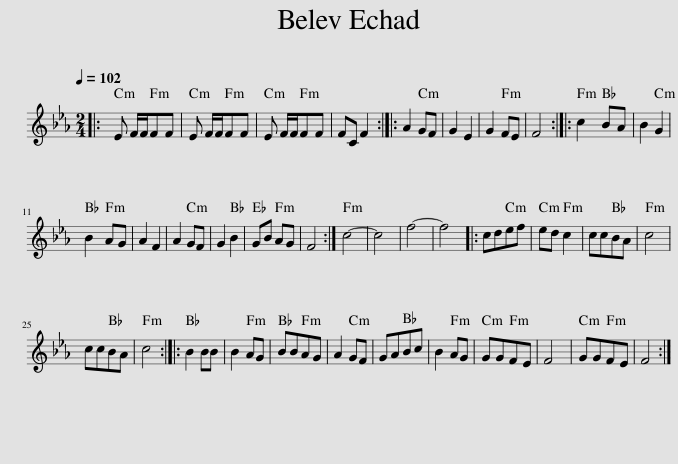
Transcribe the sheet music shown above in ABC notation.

X:1
L:1/8
Q:1/4=102
M:2/4
I:linebreak $
K:Cmin
V:1 treble
V:1
|: E F/F/FF | E F/F/FF | E F/F/FF | FC F2 :: A2 GF | %5
 G2 E2 | G2 FE | F4 :: c2 BA | B2 G2 |$ %10
 B2 AG | A2 F2 | A2 GF | G2 B2 | GB AG | %15
 F4 :| c4- | c4 | f4- | f4 |: %20
 cdef | ed c2 | ccBA | c4 |$ ccBA | %25
 c4 :: B2 BB | B2 AG | BBAG | A2 GF | %30
 GABc | B2 AG | GGFE | F4 | GGFE | %35
 F4 :| %36
